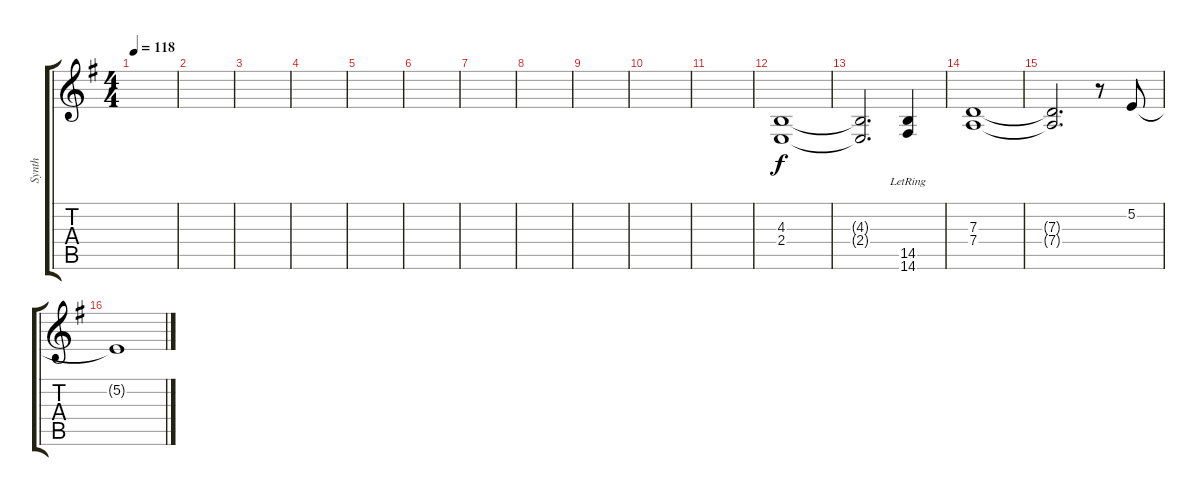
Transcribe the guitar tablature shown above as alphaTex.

\track ("Synth" "Synth") {instrument pad8sweep}
\staff {score tabs}
\tuning (E4 B3 G3 D3 A2 E2) {hide}
\ts (4 4)
\tempo 118
\clef g2
\ks eminor
|
|
|
|
|
|
|
|
|
|
|
(4.3 2.4).1{volume 11 balance 9 instrument vibraphone} |
(4.3{t} 2.4{t}).2{d} (14.5{lr} 14.6{lr}).4{volume 10 balance 3 instrument vibraphone} |
(7.3 7.4).1{balance 13} |
(7.3{t} 7.4{t}).2{d} r.8 5.2.8{volume 13 balance 13 instrument pad1newage} |
5.2{t}.1
